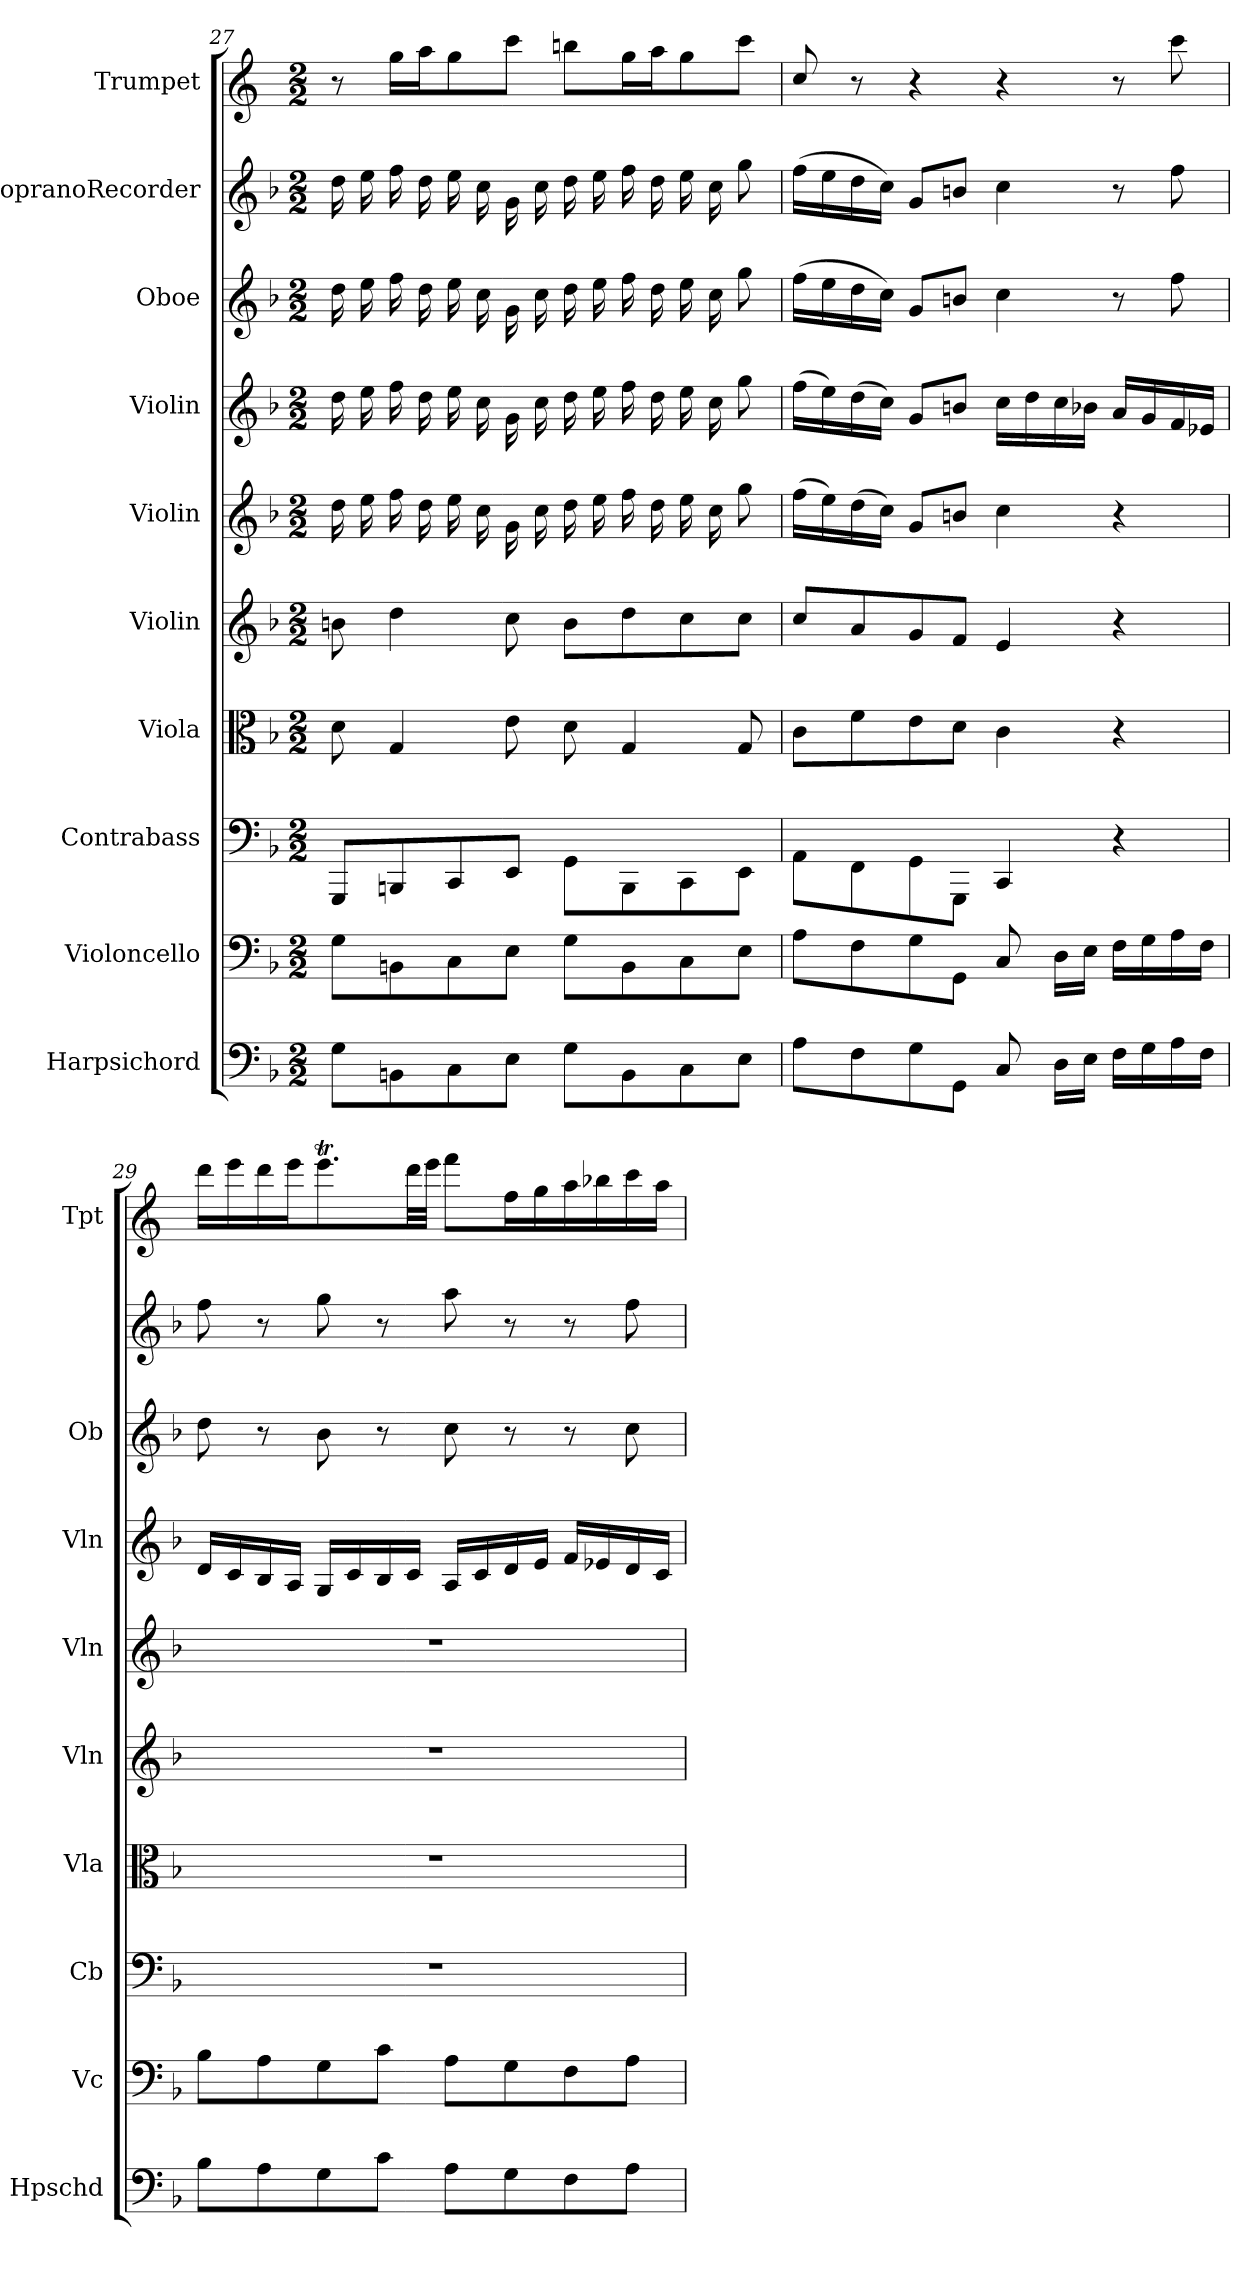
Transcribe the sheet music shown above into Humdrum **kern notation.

**kern	**kern	**kern	**kern	**kern	**kern	**kern	**kern	**kern	**kern
*part10	*part9	*part8	*part7	*part6	*part5	*part4	*part3	*part2	*part1
*staff10	*staff9	*staff8	*staff7	*staff6	*staff5	*staff4	*staff3	*staff2	*staff1
*I"Harpsichord	*I"Violoncello	*I"Contrabass	*I"Viola	*I"Violin	*I"Violin	*I"Violin	*I"Oboe	*I"SopranoRecorder	*I"Trumpet
*I'Hpschd	*I'Vc	*I'Cb	*I'Vla	*I'Vln	*I'Vln	*I'Vln	*I'Ob	*	*I'Tpt
*clefF4	*clefF4	*clefF4	*clefC3	*clefG2	*clefG2	*clefG2	*clefG2	*clefG2	*clefG2
*k[b-]	*k[b-]	*k[b-]	*k[b-]	*k[b-]	*k[b-]	*k[b-]	*k[b-]	*k[b-]	*k[]
*M2/2	*M2/2	*M2/2	*M2/2	*M2/2	*M2/2	*M2/2	*M2/2	*M2/2	*M2/2
=27	=27	=27	=27	=27	=27	=27	=27	=27	=27
8G\L	8G\L	8GGG/L	8d\	8bn\	16dd\	16dd\	16dd\	16dd\	8r
.	.	.	.	.	16ee\	16ee\	16ee\	16ee\	.
8BBn\	8BBn\	8BBBn/	4G/	4dd\	16ff\	16ff\	16ff\	16ff\	16gg\LL
.	.	.	.	.	16dd\	16dd\	16dd\	16dd\	16aa\J
8C\	8C\	8CC/	.	.	16ee\	16ee\	16ee\	16ee\	8gg\
.	.	.	.	.	16cc\	16cc\	16cc\	16cc\	.
8E\J	8E\J	8EE/J	8e\	8cc\	16g\	16g\	16g\	16g\	8ccc\J
.	.	.	.	.	16cc\	16cc\	16cc\	16cc\	.
8G\L	8G\L	8GG\L	8d\	8b\L	16dd\	16dd\	16dd\	16dd\	8bbn\L
.	.	.	.	.	16ee\	16ee\	16ee\	16ee\	.
8BB\	8BB\	8BBB\	4G/	8dd\	16ff\	16ff\	16ff\	16ff\	16gg\L
.	.	.	.	.	16dd\	16dd\	16dd\	16dd\	16aa\J
8C\	8C\	8CC\	.	8cc\	16ee\	16ee\	16ee\	16ee\	8gg\
.	.	.	.	.	16cc\	16cc\	16cc\	16cc\	.
8E\J	8E\J	8EE\J	8G/	8cc\J	8gg\	8gg\	8gg\	8gg\	8ccc\J
=28	=28	=28	=28	=28	=28	=28	=28	=28	=28
8A\L	8A\L	8AA\L	8c\L	8cc/L	(16ff\LL	(16ff\LL	(16ff\LL	(16ff\LL	8cc/
.	.	.	.	.	16ee\)	16ee\)	16ee\	16ee\	.
8F\	8F\	8FF\	8f\	8a/	(16dd\	(16dd\	16dd\	16dd\	8r
.	.	.	.	.	16cc\JJ)	16cc\JJ)	16cc\JJ)	16cc\JJ)	.
8G\	8G\	8GG\	8e\	8g/	8g/L	8g/L	8g/L	8g/L	4r
8GG\J	8GG\J	8GGG\J	8d\J	8f/J	8bn/J	8bn/J	8bn/J	8bn/J	.
8C/	8C/	4CC/	4c\	4e/	4cc\	16cc\LL	4cc\	4cc\	4r
.	.	.	.	.	.	16dd\	.	.	.
16D\LL	16D\LL	.	.	.	.	16cc\	.	.	.
16E\JJ	16E\JJ	.	.	.	.	16b-X\JJ	.	.	.
16F\LL	16F\LL	4r	4r	4r	4r	16a/LL	8r	8r	8r
16G\	16G\	.	.	.	.	16g/	.	.	.
16A\	16A\	.	.	.	.	16f/	8ff\	8ff\	8ccc\
16F\JJ	16F\JJ	.	.	.	.	16e-X/JJ	.	.	.
=29	=29	=29	=29	=29	=29	=29	=29	=29	=29
8B-\L	8B-\L	1r	1r	1r	1r	16d/LL	8dd\	8ff\	16ddd\LL
.	.	.	.	.	.	16c/	.	.	16eee\
8A\	8A\	.	.	.	.	16B-/	8r	8r	16ddd\
.	.	.	.	.	.	16A/JJ	.	.	16eee\J
8G\	8G\	.	.	.	.	16G/LL	8b-\	8gg\	8.eeet\
.	.	.	.	.	.	16c/	.	.	.
8c\J	8c\J	.	.	.	.	16B-/	8r	8r	.
.	.	.	.	.	.	16c/JJ	.	.	32ddd\LL
.	.	.	.	.	.	.	.	.	32eee\JJJ
8A\L	8A\L	.	.	.	.	16A/LL	8cc\	8aa\	8fff\L
.	.	.	.	.	.	16c/	.	.	.
8G\	8G\	.	.	.	.	16d/	8r	8r	16ff\L
.	.	.	.	.	.	16e/JJ	.	.	16gg\
8F\	8F\	.	.	.	.	16f/LL	8r	8r	16aa\
.	.	.	.	.	.	16e-X/	.	.	16bb-X\
8A\J	8A\J	.	.	.	.	16d/	8cc\	8ff\	16ccc\
.	.	.	.	.	.	16c/JJ	.	.	16aa\JJ
=	=	=	=	=	=	=	=	=	=
*-	*-	*-	*-	*-	*-	*-	*-	*-	*-
